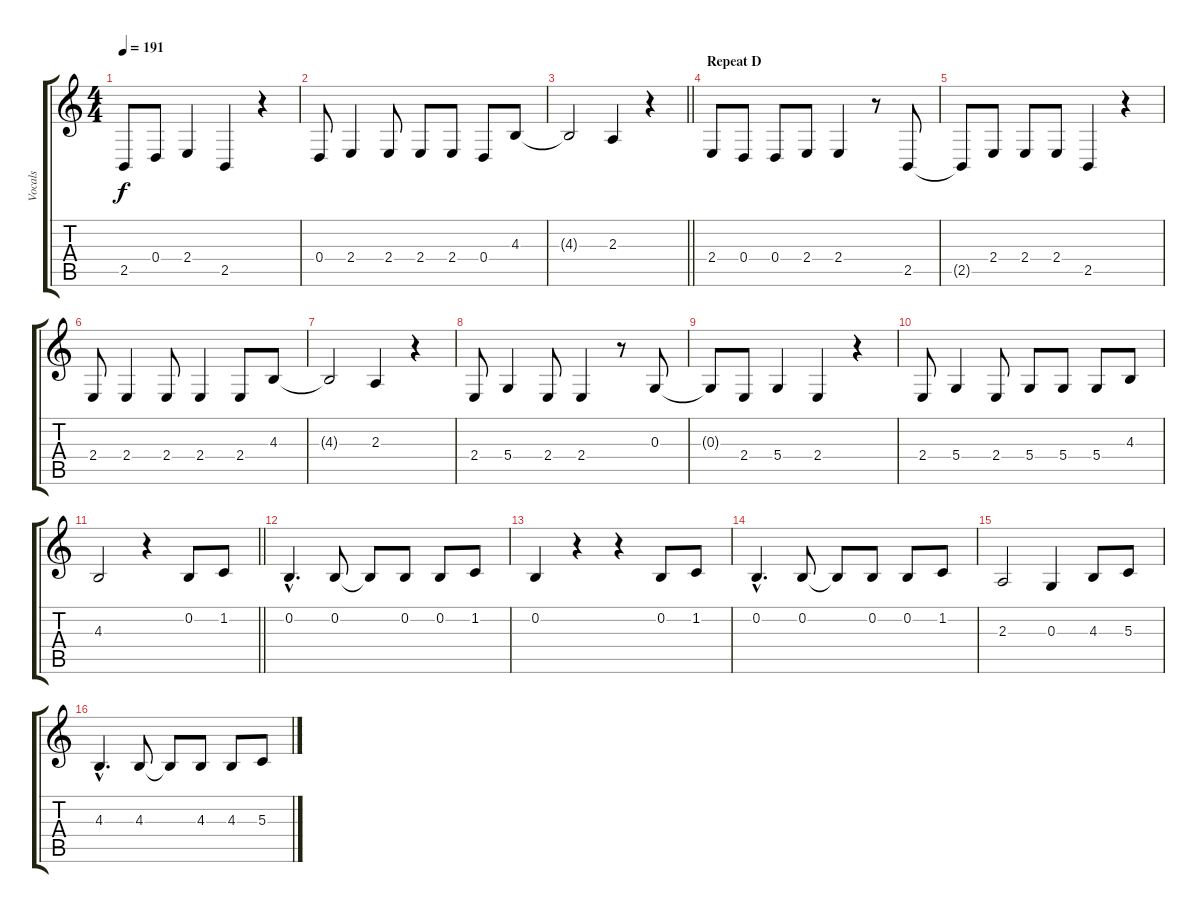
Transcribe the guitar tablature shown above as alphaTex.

\track ("Vocals" "Vocals") {instrument baritonesax}
\staff {score tabs}
\tuning (E4 B3 G3 D3 A2 E2) {hide}
\ts (4 4)
\tempo 191
\clef g2
\ks c
2.5{t}.8{dy f} 0.4.8 2.4.4 2.5.4 r.4 |
0.4.8 2.4.4 2.4.8 2.4.8 2.4.8 0.4.8 4.3.8 |
\barLineRight lightlight
4.3{t}.2 2.3.4 r.4 |
\section ("" "Repeat D")
2.4.8 0.4.8 0.4.8 2.4.8 2.4.4 r.8 2.5.8 |
2.5{t}.8 2.4.8 2.4.8 2.4.8 2.5.4 r.4 |
2.4.8 2.4.4 2.4.8 2.4.4 2.4.8 4.3.8 |
4.3{t}.2 2.3.4 r.4 |
2.4.8 5.4.4 2.4.8 2.4.4 r.8 0.3.8 |
0.3{t}.8 2.4.8 5.4.4 2.4.4 r.4 |
2.4.8 5.4.4 2.4.8 5.4.8 5.4.8 5.4.8 4.3.8 |
\barLineRight lightlight
4.3.2 r.4 0.2.8 1.2.8 |
0.2{hac}.4{d} 0.2.8 0.2{t}.8 0.2.8 0.2.8 1.2.8 |
0.2.4 r.4 r.4 0.2.8 1.2.8 |
0.2{hac}.4{d} 0.2.8 0.2{t}.8 0.2.8 0.2.8 1.2.8 |
2.3.2 0.3.4 4.3.8 5.3.8 |
4.3{hac}.4{d} 4.3.8 4.3{t}.8 4.3.8 4.3.8 5.3.8
